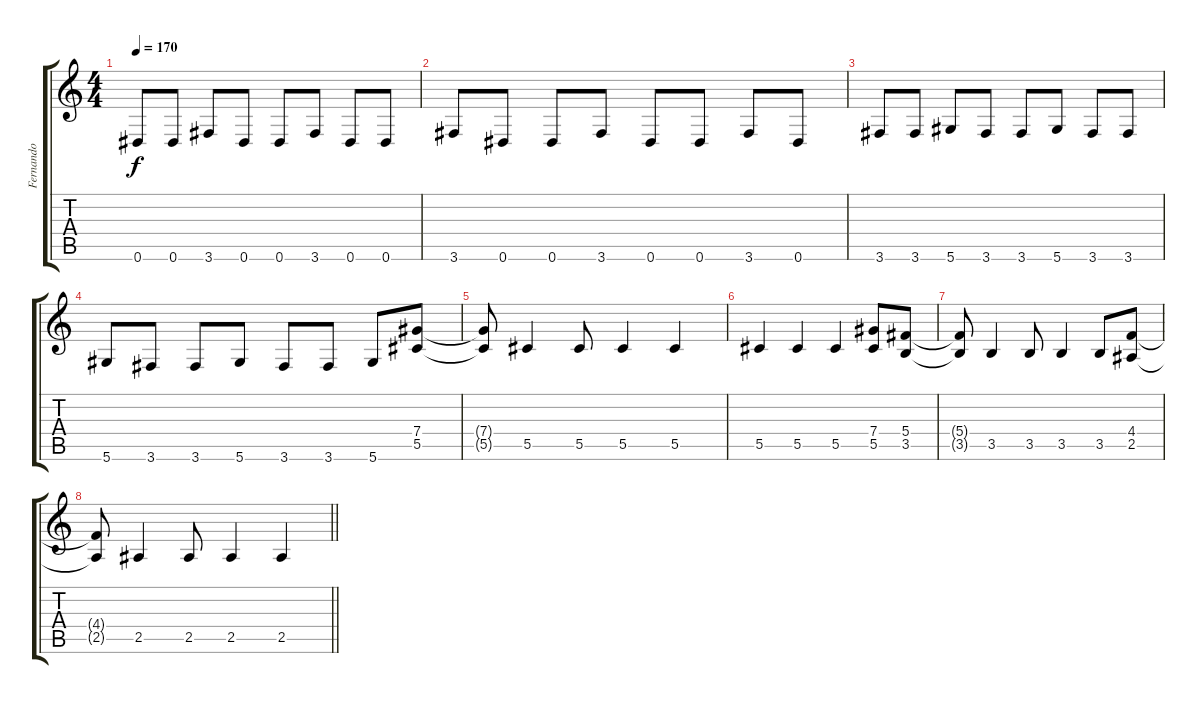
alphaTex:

\track ("Fernando" "Fernando") {instrument distortionguitar}
\staff {score tabs}
\tuning (Eb4 Bb3 Gb3 Db3 Ab2 Eb2) {hide}
\ts (4 4)
\tempo 170
\clef g2
\ks c
0.6.8{dy f volume 13} 0.6.8 3.6.8 0.6.8 0.6.8 3.6.8 0.6.8 0.6.8 |
3.6.8 0.6.8 0.6.8 3.6.8 0.6.8 0.6.8 3.6.8 0.6.8 |
3.6.8 3.6.8 5.6.8 3.6.8 3.6.8 5.6.8 3.6.8 3.6.8 |
5.6.8 3.6.8 3.6.8 5.6.8 3.6.8 3.6.8 5.6.8 (7.4 5.5).8 |
(7.4{t} 5.5{t}).8{volume 7} 5.5.4 5.5.8 5.5.4 5.5.4 |
5.5.4 5.5.4 5.5.4 (7.4 5.5).8 (5.4 3.5).8 |
(5.4{t} 3.5{t}).8 3.5.4 3.5.8 3.5.4 3.5.8{volume 0} (4.4 2.5).8 |
\barLineRight lightlight
(4.4{t} 2.5{t}).8 2.5.4 2.5.8 2.5.4 2.5.4
